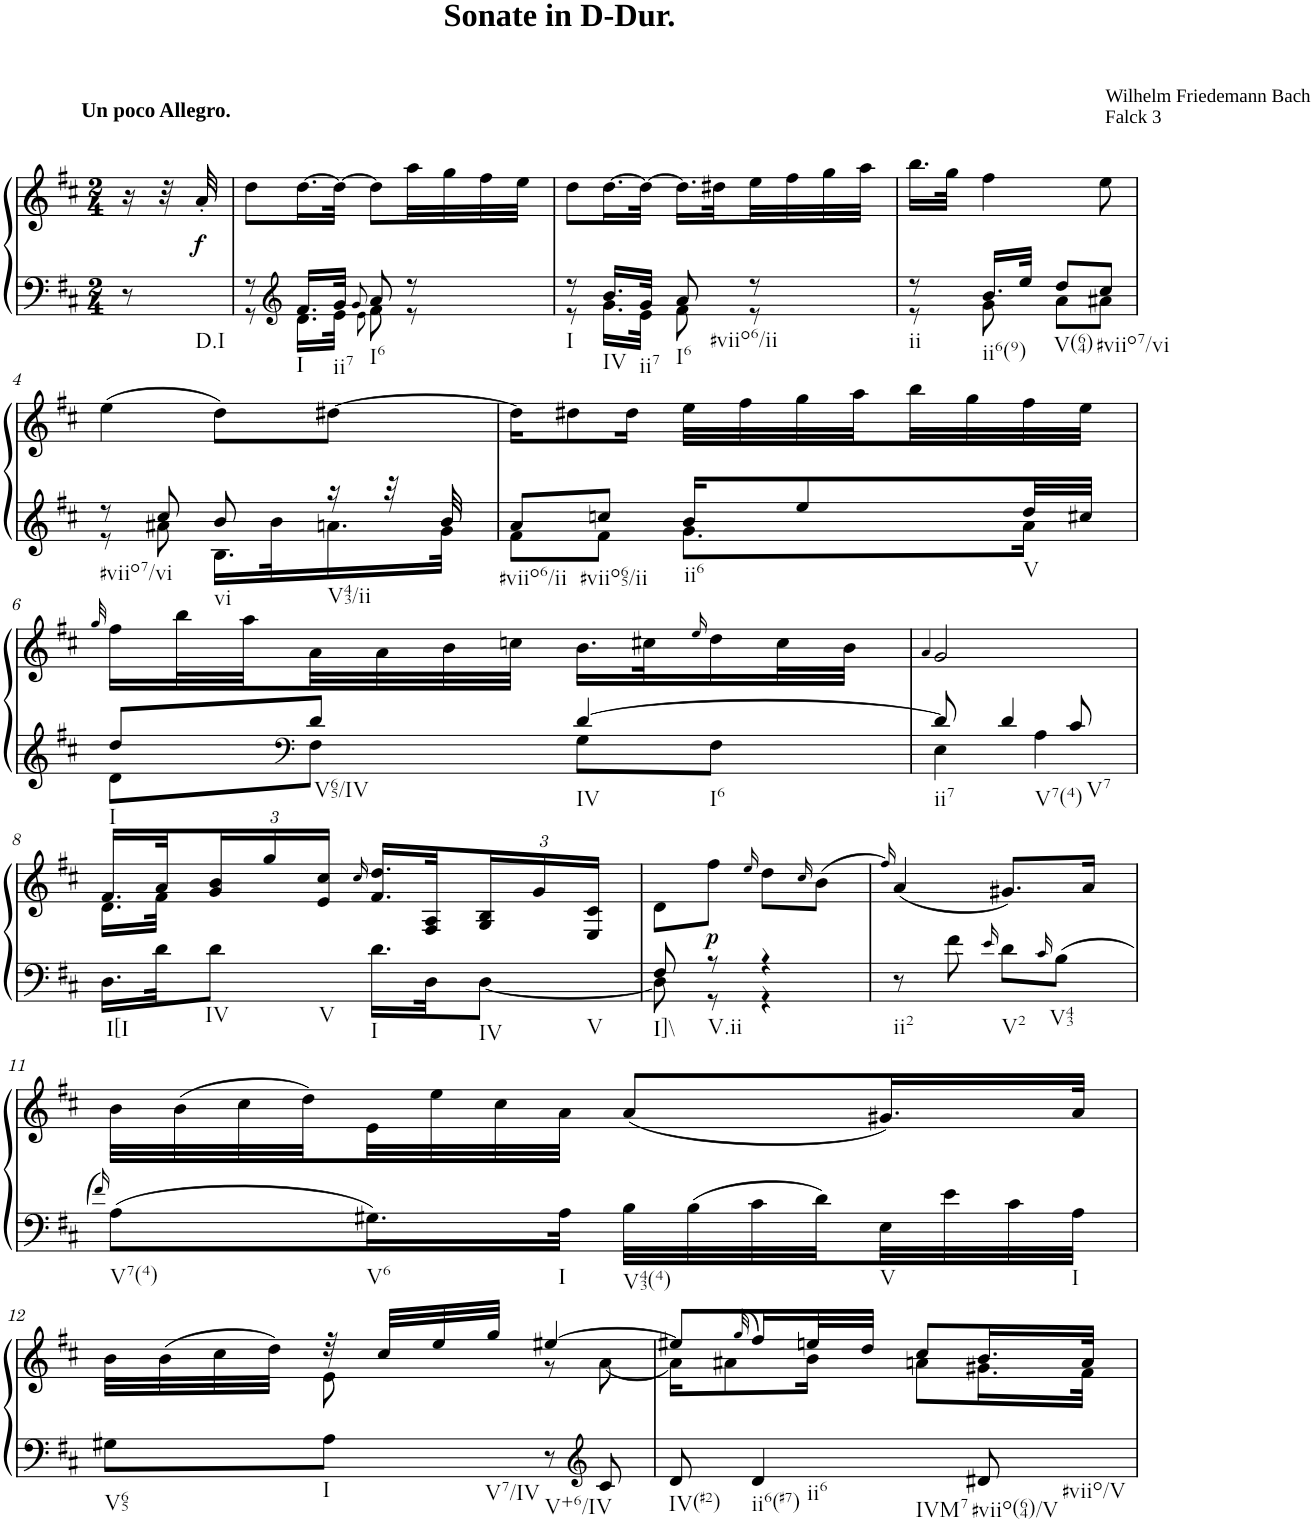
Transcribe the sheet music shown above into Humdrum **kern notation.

**kern	**kern	**dynam
*part1	*part1	*part1
*staff2	*staff1	*staff1/2
*I"Klavier links	*	*
*clefF4	*clefG2	*
*k[f#c#]	*k[f#c#]	*
*M2/4	*M2/4	*
=	=	=
!	!LO:TX:a:B:t=Un poco Allegro.	!
!LO:TX:b:t=D.I	!	!
8r	16r	.
.	32r	.
!	!	!LO:DY:b
.	32a'/	f
=1	=1	=1
*^	*	*
8r	8r	8dd\L	.
*clefG2	*	*	*
!LO:TX:b:t=I	!	!	!
16.f#/LL	16.d\LL	[16.dd\L	.
!LO:TX:b:t=ii7	!	!	!
32g/JJk	32e\JJk	32dd\JJk_	.
8qg/	8qe\	.	.
!LO:TX:b:t=I6	!	!	!
8a/	8f#\	8dd\L]	.
!	!	!LO:TX:a:B:t=Sonate in D-Dur.	!
8r	8r	32aa\LL	.
.	.	32gg\	.
.	.	32ff#\	.
.	.	32ee\JJJ	.
=2	=2	=2	=2
!LO:TX:b:t=I	!	!	!
8r	8r	8dd\L	.
!LO:TX:b:t=IV	!	!	!
16.b/LL	16.g\LL	[16.dd\L	.
!LO:TX:b:t=ii7	!	!	!
32g/JJk	32e\JJk	32dd\JJk_	.
!LO:TX:b:t=I6	!	!	!
!LO:TX:b:t=#viio6/ii	!	!	!
8a/	8f#\	16.dd\LL]	.
.	.	32dd#X\L	.
8r	8r	32ee\	.
.	.	32ff#\	.
.	.	32gg\	.
.	.	32aa\JJJ	.
=3	=3	=3	=3
!	!	!LO:TX:a:t=Wilhelm Friedemann Bach	!
!	!	!LO:TX:a:t=Falck 3	!
!LO:TX:b:t=ii	!	!	!
8r	8r	16.bb\LL	.
.	.	32gg\JJk	.
!LO:TX:b:t=ii6(9)	!	!	!
16.b/LL	8g\	4ff#\	.
32ee/JJk	.	.	.
!LO:TX:b:t=V(64)	!	!	!
8dd/L	8a\L	.	.
!LO:TX:b:t=#viio7/vi	!	!	!
8cc#/J	8a#X\J	8ee\	.
!!LO:LB:g=z
=4	=4	=4	=4
!LO:TX:b:t=#viio7/vi	!	!	!
8r	8r	(4ee\	.
8cc#/	8a#X\	.	.
!LO:TX:b:t=vi	!	!	!
8b/	16.B\LL	8dd\L)	.
.	32b\K	.	.
!LO:TX:b:t=V43/ii	!	!	!
16r	16.an\	[8dd#X\J	.
32r	.	.	.
32b/	32g\JJk	.	.
=5	=5	=5	=5
!LO:TX:b:t=#viio6/ii	!	!	!
8a/L	8f#\L	16dd#\KL]	.
.	.	8dd#X\	.
!LO:TX:b:t=#viio65/ii	!	!	!
8ccn/J	8f#\J	.	.
.	.	16dd#\Jk	.
!LO:TX:b:t=ii6	!	!	!
16b/KL	8.g\L	32ee\LLL	.
.	.	32ff#\	.
8ee/	.	32gg\	.
.	.	32aa\	.
.	.	32bb\	.
.	.	32gg\	.
!LO:TX:b:t=V	!	!	!
32dd/LL	16a\Jk	32ff#\	.
32cc#X/JJJ	.	32ee\JJJ	.
!!LO:LB:g=z
=6	=6	=6	=6
.	.	32qgg/	.
!LO:TX:b:t=I	!	!	!
8dd/L	8d\L	16ff#\LL	.
.	.	32bb\L	.
.	.	32aa\	.
*clefF4	*	*	*
!LO:TX:b:t=V65/IV	!	!	!
8d/J	8F#\J	32a\	.
.	.	32a\	.
.	.	32b\	.
.	.	32ccn\JJJ	.
!LO:TX:b:t=IV	!	!	!
!LO:TX:b:t=I6	!	!	!
[4d/	8G\L	16.b\LL	.
.	.	32cc#X\K	.
.	.	16qee/	.
.	8F#\J	16dd\	.
.	.	32cc#\L	.
.	.	32b\JJJ	.
=7	=7	=7	=7
.	.	4qa/	.
!LO:TX:b:t=ii7	!	!	!
8d/]	4E\	2g/	.
!LO:TX:b:t=V7(4)	!	!	!
4d/	.	.	.
.	4A\	.	.
!LO:TX:b:t=V7	!	!	!
8c#/	.	.	.
!!LO:LB:g=z
=8	=8	=8	=8
*	*	*^	*
!LO:TX:b:t=I[I	!	!	!	!
16.D\LL	4ryy	16.f#/LL	16.d\LL	.
32d\JK	.	32a/K	32f#\JJk	.
*	*	*Xbrackettup	*	*
!LO:TX:b:t=IV	!	!	!	!
!LO:TX:b:t=V	!	!	!	!
8d\J	.	24g/ 24b/	4.ryy	.
.	.	24gg/	.	.
.	.	24e/ 24cc#/JJ	.	.
.	.	16qcc#/	.	.
!LO:TX:b:t=I	!	!	!	!
!LO:TX:b:t=IV	!	!	!	!
!LO:TX:b:t=V	!	!	!	!
4ryy	16.d\LL	16.f#/ 16.dd/LL	.	.
.	32D\JK	32F#/ 32A/K	.	.
.	[8D\J	24G/ 24B/	.	.
.	.	24g/	.	.
.	.	24E/ 24c#/JJ	.	.
*	*	*v	*v	*
=9	=9	=9	=9
!LO:TX:b:t=I]\\	!	!	!
8F#/	8D\]	8d\L	.
!LO:TX:b:t=V.ii	!	!	!
!	!	!	!LO:DY:b
8r	8r	8ff#\J	p
.	.	16qee/	.
4r	4r	8dd\L	.
.	.	16qcc#/	.
.	.	(8b\J	.
*v	*v	*	*
=10	=10	=10
.	16qff#/)	.
!LO:TX:b:t=ii2	!	!
8r	(4a/	.
8f#\	.	.
16qe/	.	.
!LO:TX:b:t=V2	!	!
8d\L	8.g#X/L)	.
16qc#/	.	.
!LO:TX:b:t=V43	!	!
8B\J	.	.
.	16a/Jk	.
!!LO:LB:g=z
=11	=11	=11
16qf#/	.	.
!LO:TX:b:t=V7(4)	!	!
8A\L	32b\LLL	.
.	(32b\	.
.	32cc#\	.
.	32dd\)	.
!LO:TX:b:t=V6	!	!
16.G#X\L	32e\	.
.	32ee\	.
.	32cc#\	.
!LO:TX:b:t=I	!	!
32A\JJk	32a\JJJ	.
!LO:TX:b:t=V43(4)	!	!
32B\LLL	(8a/L	.
32B\	.	.
32c#\	.	.
32d\	.	.
!LO:TX:b:t=V	!	!
32E\	16.g#X/L)	.
32e\	.	.
32c#\	.	.
!LO:TX:b:t=I	!	!
32A\JJJ	32a/JJk	.
!!LO:LB:g=z
=12	=12	=12
*	*^	*
!LO:TX:b:t=V65	!	!	!
8G#X\L	32b\LLL	8ryy	.
.	(32b\	.	.
.	32cc#\	.	.
.	32dd\JJJ)	.	.
!LO:TX:b:t=I	!	!	!
!LO:TX:b:t=V7/IV	!	!	!
8A\J	32r	8e\	.
.	32cc#/LLL	.	.
.	32ee/	.	.
.	32gg/JJJ	.	.
!LO:TX:b:t=V+6/IV	!	!	!
8r	[4ee#X/	8r	.
*clefG2	*	*	*
8c#/	.	[8a\	.
=13	=13	=13	=13
!LO:TX:b:t=IV(#2)	!	!	!
8d/	8ee#X/L]	16a\KL]	.
.	.	8a#X\	.
.	(32qgg/	.	.
!LO:TX:b:t=ii6(#7)	!	!	!
!LO:TX:b:t=ii6	!	!	!
!LO:TX:b:t=IVM7	!	!	!
4d/	16ff#/L)	.	.
.	32een/L	16b\Jk	.
.	32dd/JJJ	.	.
.	8cc#/L	8an\L	.
!LO:TX:b:t=#viio(64)/V	!	!	!
!LO:TX:b:t=#viio/V	!	!	!
8d#X/	16.b/L	16.g#X\L	.
.	32a/JJk	32f#\JJk	.
*	*v	*v	*
=	=	=
*-	*-	*-
